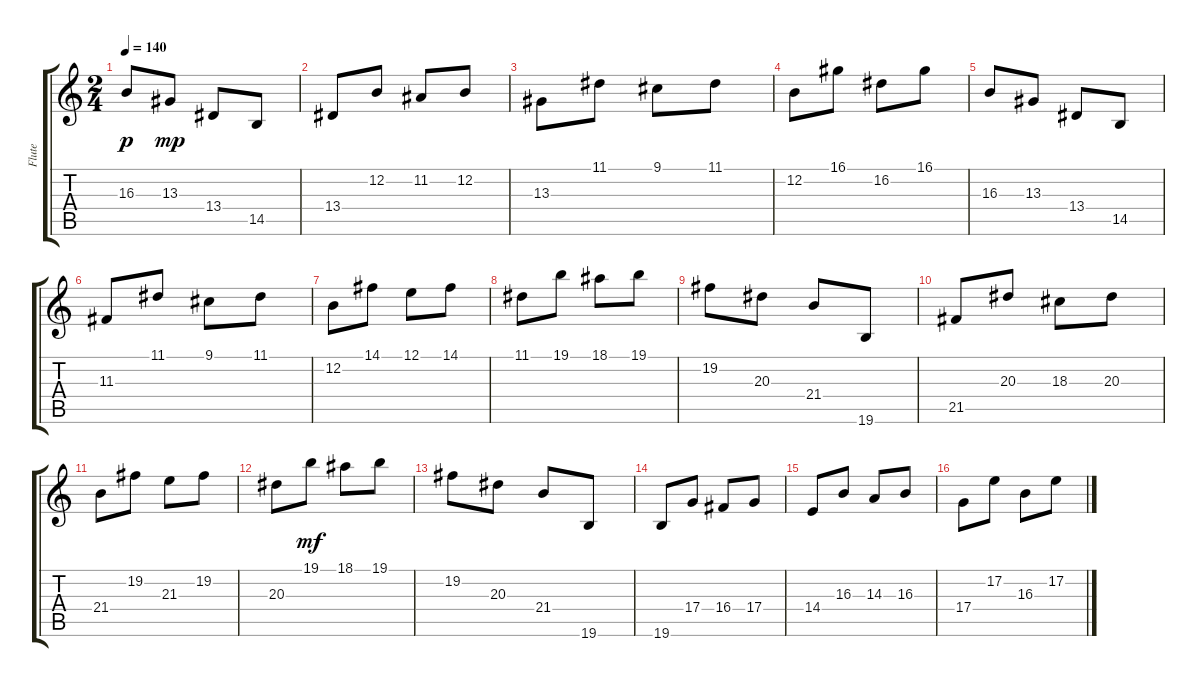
\track ("Flute" "Flute") {instrument flute}
\staff {score tabs}
\tuning (E4 B3 G3 D3 A2 E2) {hide}
\ts (2 4)
\tempo 140
\clef g2
\ks c
16.3.8{dy p} 13.3.8{dy mp} 13.4.8 14.5.8 |
13.4.8 12.2.8 11.2.8 12.2.8 |
13.3.8 11.1.8 9.1.8 11.1.8 |
12.2.8 16.1.8 16.2.8 16.1.8 |
16.3.8 13.3.8 13.4.8 14.5.8 |
11.3.8 11.1.8 9.1.8 11.1.8 |
12.2.8 14.1.8 12.1.8 14.1.8 |
11.1.8 19.1.8 18.1.8 19.1.8 |
19.2.8 20.3.8 21.4.8 19.6.8 |
21.5.8 20.3.8 18.3.8 20.3.8 |
21.4.8 19.2.8 21.3.8 19.2.8 |
20.3.8 19.1.8{dy mf} 18.1.8 19.1.8 |
19.2.8 20.3.8 21.4.8 19.6.8 |
19.6.8 17.4.8 16.4.8 17.4.8 |
14.4.8 16.3.8 14.3.8 16.3.8 |
17.4.8 17.2.8 16.3.8 17.2.8
